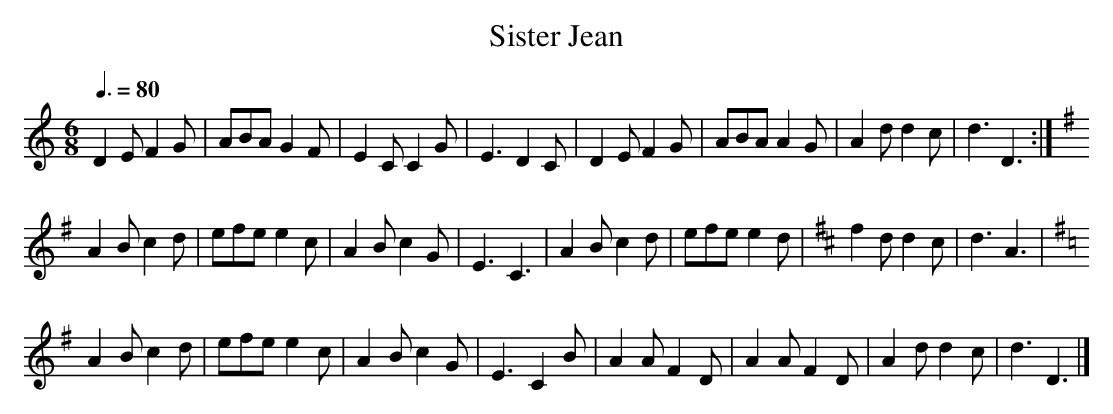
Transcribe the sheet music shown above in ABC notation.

X:1
T:Sister Jean
M:6/8
L:1/8
Q:3/8=80
K:DDor
D2E F2G|ABA G2F|E2C C2G|E3 D2C|D2E F2G|ABA A2G|A2d d2c|d3 D3:|
K:DMix
A2B c2d|efe e2c|A2B c2G|E3 C3 |A2B c2d|efe e2d|\
K:D
f2d d2c|d3 A3|
K:DMix
A2B c2d|efe e2c|A2B c2G|E3 C2B|A2A F2D|A2A F2D|A2d d2c|d3 D3|]
